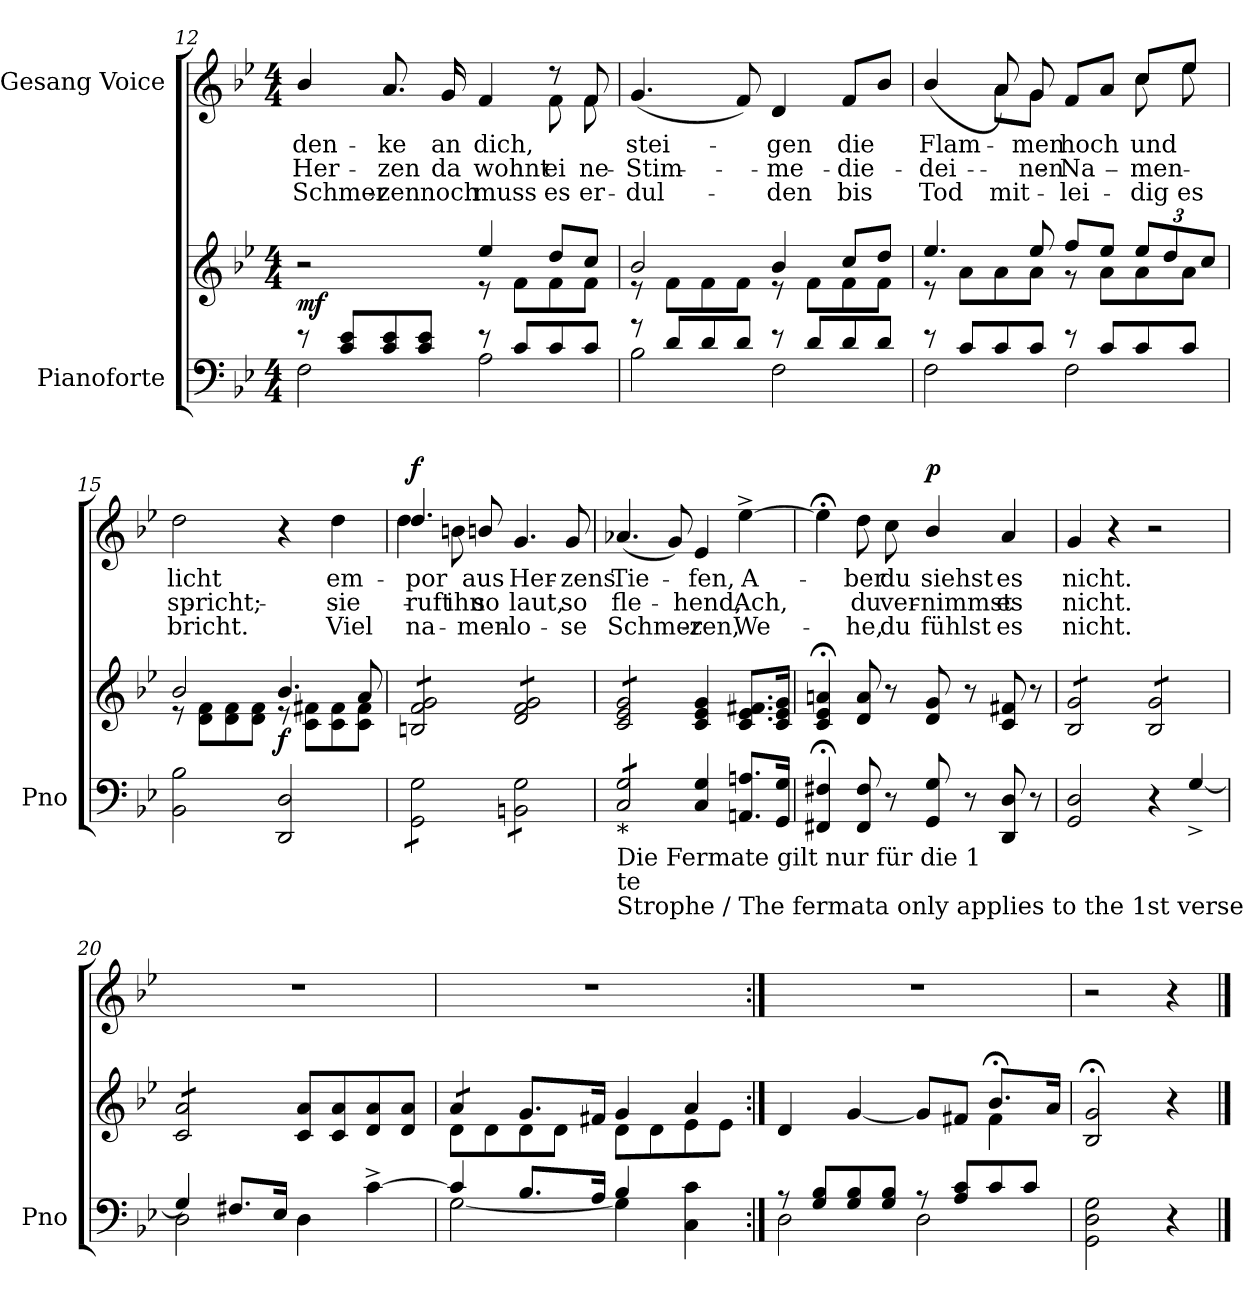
**kern	**kern	**dynam	**kern	**text	**text	**text	**dynam
*part2	*part2	*part2	*part1	*part1	*part1	*part1	*part1
*staff3	*staff2	*staff2/3	*staff1	*staff1	*staff1	*staff1	*staff1
*I"Pianoforte	*	*	*I"Gesang Voice	*	*	*	*
*I'Pno	*	*	*	*	*	*	*
!!LO:PB:g=z
*clefF4	*clefG2	*	*clefG2	*	*	*	*
*k[b-e-]	*k[b-e-]	*	*k[b-e-]	*	*	*	*
*M4/4	*M4/4	*	*M4/4	*	*	*	*
=12	=12	=12	=12	=12	=12	=12	=12
*^	*^	*	*	*	*	*	*
!	!	!	!	!LO:DY:b	!	!LO:LY:b	!LO:LY:b	!LO:LY:b	!
*	*	*	*	*	*^	*	*	*	*
8r	2F\	2r	2ryy	mf	4b-/	2.ryy	den-	Her-	Schmer-	.
8c/ 8e-/L	.	.	.	.	.	.	.	.	.	.
!	!	!	!	!	!	!	!LO:LY:b	!LO:LY:b	!LO:LY:b	!
8c/ 8e-/	.	.	.	.	8.a/	.	-ke	-zen	-zen	.
8c/ 8e-/J	.	.	.	.	.	.	.	.	.	.
!	!	!	!	!	!	!	!LO:LY:b	!LO:LY:b	!LO:LY:b	!
.	.	.	.	.	16g/	.	an	da	noch	.
!	!	!	!	!	!	!	!LO:LY:b	!LO:LY:b	!LO:LY:b	!
8r	2A\	4ee-/	8r	.	4f/	.	dich,	wohnt	muss	.
8c/L	.	.	8f\L	.	.	.	.	.	.	.
!	!	!	!	!	!	!	!	!LO:LY:b	!LO:LY:b	!
8c/	.	8dd/L	8f\	.	8r	8f\	.	ei-	es	.
!	!	!	!	!	!	!	!LO:LY:b	!	!LO:LY:b	!
!	!	!	!	!	!	!	!	!LO:LY:b	!	!
8c/J	.	8cc/J	8f\J	.	8f/	8f\	.	-ne	er-	.
=13	=13	=13	=13	=13	=13	=13	=13	=13	=13	=13
!	!	!	!	!	!	!	!LO:LY:b	!LO:LY:b	!LO:LY:b	!
*	*	*	*	*	*v	*v	*	*	*	*
8r	2B-\	2b-/	8r	.	(4.g/	stei-	Stim-	-dul-	.
8d/L	.	.	8f\L	.	.	.	.	.	.
8d/	.	.	8f\	.	.	.	.	.	.
8d/J	.	.	8f\J	.	8f/)	.	.	.	.
!	!	!	!	!	!	!LO:LY:b	!LO:LY:b	!LO:LY:b	!
8r	2F\	4b-/	8r	.	4d/	-gen	-me	-den	.
8d/L	.	.	8f\L	.	.	.	.	.	.
!	!	!	!	!	!	!LO:LY:b	!LO:LY:b	!LO:LY:b	!
8d/	.	8cc/L	8f\	.	8f/L	die	die	bis	.
8d/J	.	8dd/J	8f\J	.	8b-/J	.	.	.	.
=14	=14	=14	=14	=14	=14	=14	=14	=14	=14
!	!	!	!	!	!	!LO:LY:b	!LO:LY:b	!LO:LY:b	!
*	*	*	*	*	*^	*	*	*	*
8r	2F\	4.ee-/	8r	.	(>4b-/	4ryy	Flam-	dei-	Tod	.
8c/L	.	.	8a\L	.	.	.	.	.	.	.
!	!	!	!	!	!	!	!	!	!LO:LY:b	!
8c/	.	.	8a\	.	8a/)	8a\L	.	.	mit-	.
!	!	!	!	!	!	!	!LO:LY:b	!LO:LY:b	!	!
8c/J	.	8ee-/	8a\J	.	8g/	8g\J	-men	-nen	.	.
!	!	!	!	!	!	!	!LO:LY:b	!LO:LY:b	!LO:LY:b	!
8r	2F\	8ff/L	8r	.	8f/L	4ryy	hoch	Na-	-lei-	.
8c/L	.	8ee-/J	8a\L	.	8a/J	.	.	.	.	.
*	*	*Xbrackettup	*	*	*	*	*	*	*	*
!	!	!	!	!	!	!	!LO:LY:b	!LO:LY:b	!LO:LY:b	!
8c/	.	12ee-/L	8a\	.	8cc/L	8cc\	und	-men	-dig	.
.	.	12dd/	.	.	.	.	.	.	.	.
!	!	!	!	!	!	!	!	!	!LO:LY:b	!
8c/J	.	.	8a\J	.	8ee-/J	8ee-\	.	.	es	.
.	.	12cc/J	.	.	.	.	.	.	.	.
*v	*v	*	*	*	*v	*v	*	*	*	*
=15	=15	=15	=15	=15	=15	=15	=15	=15
!	!	!	!	!	!LO:LY:b	!LO:LY:b	!LO:LY:b	!
2BB-\ 2B-\	2b-/	8r	.	2dd\	licht	spricht;	bricht.	.
.	.	8d\ 8f\L	.	.	.	.	.	.
.	.	8d\ 8f\	.	.	.	.	.	.
.	.	8d\ 8f\J	.	.	.	.	.	.
!	!	!	!LO:DY:b	!	!	!	!	!
2DD/ 2D/	4.b-/	8r	f	4r	.	.	.	.
.	.	8c\ 8f#X\L	.	.	.	.	.	.
!	!	!	!	!	!LO:LY:b	!LO:LY:b	!LO:LY:b	!
.	.	8c\ 8f#\	.	4dd\	em-	sie	Viel	.
.	8a/	8c\ 8f#\J	.	.	.	.	.	.
=16	=16	=16	=16	=16	=16	=16	=16	=16
!	!	!	!	!	!LO:LY:b	!LO:LY:b	!LO:LY:b	!LO:DY:a
*	*v	*v	*	*^	*	*	*	*
*tremolo	*	*	*	*	*	*	*	*
*	*tremolo	*	*	*	*	*	*	*
8GG\ 8G\L	8Bn/ 8f/ 8g/L	.	4.dd/	4dd!\	-por	ruft	na-	f
8GG\ 8G\	8Bn/ 8f/ 8g/	.	.	.	.	.	.	.
!	!	!	!	!	!	!LO:LY:b	!	!
8GG\ 8G\	8Bn/ 8f/ 8g/	.	.	8bn\	.	ihn	.	.
!	!	!	!	!	!LO:LY:b	!LO:LY:b	!LO:LY:b	!
8GG\ 8G\J	8Bn/ 8f/ 8g/J	.	8bn/	2ryy	aus	so	-men-	.
!	!	!	!	!	!LO:LY:b	!LO:LY:b	!LO:LY:b	!
8BBn\ 8G\L	8d/ 8f/ 8g/L	.	4.g/	.	Her-	laut,	-lo-	.
8BBn\ 8G\	8d/ 8f/ 8g/	.	.	.	.	.	.	.
8BBn\ 8G\	8d/ 8f/ 8g/	.	.	.	.	.	.	.
!	!	!	!	!	!LO:LY:b	!LO:LY:b	!LO:LY:b	!
8BBn\ 8G\J	8d/ 8f/ 8g/J	.	8g/	8ryy	-zens	so	-se	.
!!LO:LB:g=z
=17	=17	=17	=17	=17	=17	=17	=17	=17
!LO:TX:b:t=*	!	!	!	!	!	!	!	!
!LO:TX:b:t=Die Fermate gilt nur für die 1	!	!	!	!	!	!	!	!
!LO:TX:b:t=te	!	!	!	!	!	!	!	!
!LO:TX:b:t=Strophe / The fermata only applies to the 1st verse	!	!	!	!	!	!	!	!
!	!	!	!	!	!LO:LY:b	!LO:LY:b	!LO:LY:b	!
*	*	*	*v	*v	*	*	*	*
8C/ 8G/L	8c/ 8e-/ 8g/L	.	(4.a-X/	Tie-	fle-	Schmer-	.
8C/ 8G/	8c/ 8e-/ 8g/	.	.	.	.	.	.
8C/ 8G/	8c/ 8e-/ 8g/	.	.	.	.	.	.
8C/ 8G/J	8c/ 8e-/ 8g/J	.	8g/)	.	.	.	.
*	*Xtremolo	*	*	*	*	*	*
*Xtremolo	*	*	*	*	*	*	*
!	!	!	!	!LO:LY:b	!LO:LY:b	!LO:LY:b	!
4C/ 4G/	4c/ 4e-/ 4g/	.	4e-/	-fen,	-hend,	-zen,	.
!	!	!	!	!LO:LY:b	!LO:LY:b	!LO:LY:b	!
8.AAn/ 8.An/L	8.c/ 8.e-/ 8.f#X/L	.	[4ee-^\	A-	Ach,	We-	.
16GG/ 16G/Jk	16c/ 16e-/ 16g/Jk	.	.	.	.	.	.
=18	=18	=18	=18	=18	=18	=18	=18
4FF#X/;< 4F#X/;<	4c/;< 4e-/;< 4an/;<	.	4ee-;<\]	.	.	.	.
!	!	!	!	!LO:LY:b	!LO:LY:b	!LO:LY:b	!
8FF#/ 8F#/	8d/ 8a/	.	8dd\	-ber	du	-he,	.
!	!	!	!	!LO:LY:b	!LO:LY:b	!LO:LY:b	!
8r	8r	.	8cc\	du	ver-	du	.
!	!	!	!	!LO:LY:b	!LO:LY:b	!LO:LY:b	!LO:DY:a
8GG/ 8G/	8d/ 8g/	.	4b-/	siehst	-nimmst	fühlst	p
8r	8r	.	.	.	.	.	.
!	!	!	!	!LO:LY:b	!LO:LY:b	!LO:LY:b	!
8DD/ 8D/	8c/ 8f#X/	.	4a/	es	es	es	.
8r	8r	.	.	.	.	.	.
=19	=19	=19	=19	=19	=19	=19	=19
!	!	!	!	!LO:LY:b	!LO:LY:b	!LO:LY:b	!
*	*tremolo	*	*	*	*	*	*
2GG/ 2D/	8B-/ 8g/L	.	4g/	nicht.	nicht.	nicht.	.
.	8B-/ 8g/	.	.	.	.	.	.
.	8B-/ 8g/	.	4r	.	.	.	.
.	8B-/ 8g/J	.	.	.	.	.	.
4r	8B-/ 8g/L	.	2r	.	.	.	.
.	8B-/ 8g/	.	.	.	.	.	.
[4G^>/	8B-/ 8g/	.	.	.	.	.	.
.	8B-/ 8g/J	.	.	.	.	.	.
=20	=20	=20	=20	=20	=20	=20	=20
*^	*	*	*	*	*	*	*
4G/]	2D\	8c/ 8a/L	.	1r	.	.	.	.
.	.	8c/ 8a/	.	.	.	.	.	.
8.F#X/L	.	8c/ 8a/	.	.	.	.	.	.
.	.	8c/ 8a/J	.	.	.	.	.	.
*	*	*Xtremolo	*	*	*	*	*	*
16E-/Jk	.	.	.	.	.	.	.	.
4D\	2ryy	8c/ 8a/L	.	.	.	.	.	.
.	.	8c/ 8a/	.	.	.	.	.	.
[4c^\	.	8d/ 8a/	.	.	.	.	.	.
.	.	8d/ 8a/J	.	.	.	.	.	.
=21	=21	=21	=21	=21	=21	=21	=21	=21
*	*	*^	*	*	*	*	*	*
*	*	*tremolo	*	*	*	*	*	*	*
4c/]	[2G\	8a/L	8d\L	.	1r	.	.	.	.
.	.	8a/J	8d\	.	.	.	.	.	.
8.B-/L	.	8.g/L	8d\	.	.	.	.	.	.
.	.	.	8d\J	.	.	.	.	.	.
*	*	*Xtremolo	*	*	*	*	*	*	*
16A/Jk	.	16f#X/Jk	.	.	.	.	.	.	.
4B-/	4G\]	4g/	8d\L	.	.	.	.	.	.
.	.	.	8d\	.	.	.	.	.	.
4C\ 4c\	4ryy	4a/	8e-\	.	.	.	.	.	.
.	.	.	8e-\J	.	.	.	.	.	.
!!LO:LB:g=z
=22:|!	=22:|!	=22:|!	=22:|!	=22:|!	=22:|!	=22:|!	=22:|!	=22:|!	=22:|!
8r	2D\	4d/	2.ryy	.	1r	.	.	.	.
8G/ 8B-/L	.	.	.	.	.	.	.	.	.
8G/ 8B-/	.	[<4g/	.	.	.	.	.	.	.
8G/ 8B-/J	.	.	.	.	.	.	.	.	.
8r	2D\	8g/L]	.	.	.	.	.	.	.
8A/ 8c/L	.	8f#X/J	.	.	.	.	.	.	.
8c/	.	8.b-;</L	4f#\	.	.	.	.	.	.
8c/J	.	.	.	.	.	.	.	.	.
.	.	16a/Jk	.	.	.	.	.	.	.
*v	*v	*	*	*	*	*	*	*	*
*	*v	*v	*	*	*	*	*	*
=23	=23	=23	=23	=23	=23	=23	=23
2GG\ 2D\ 2G\	2B-/;< 2g/;<	.	2r	.	.	.	.
4r	4r	.	4r	.	.	.	.
==	==	==	==	==	==	==	==
*-	*-	*-	*-	*-	*-	*-	*-
